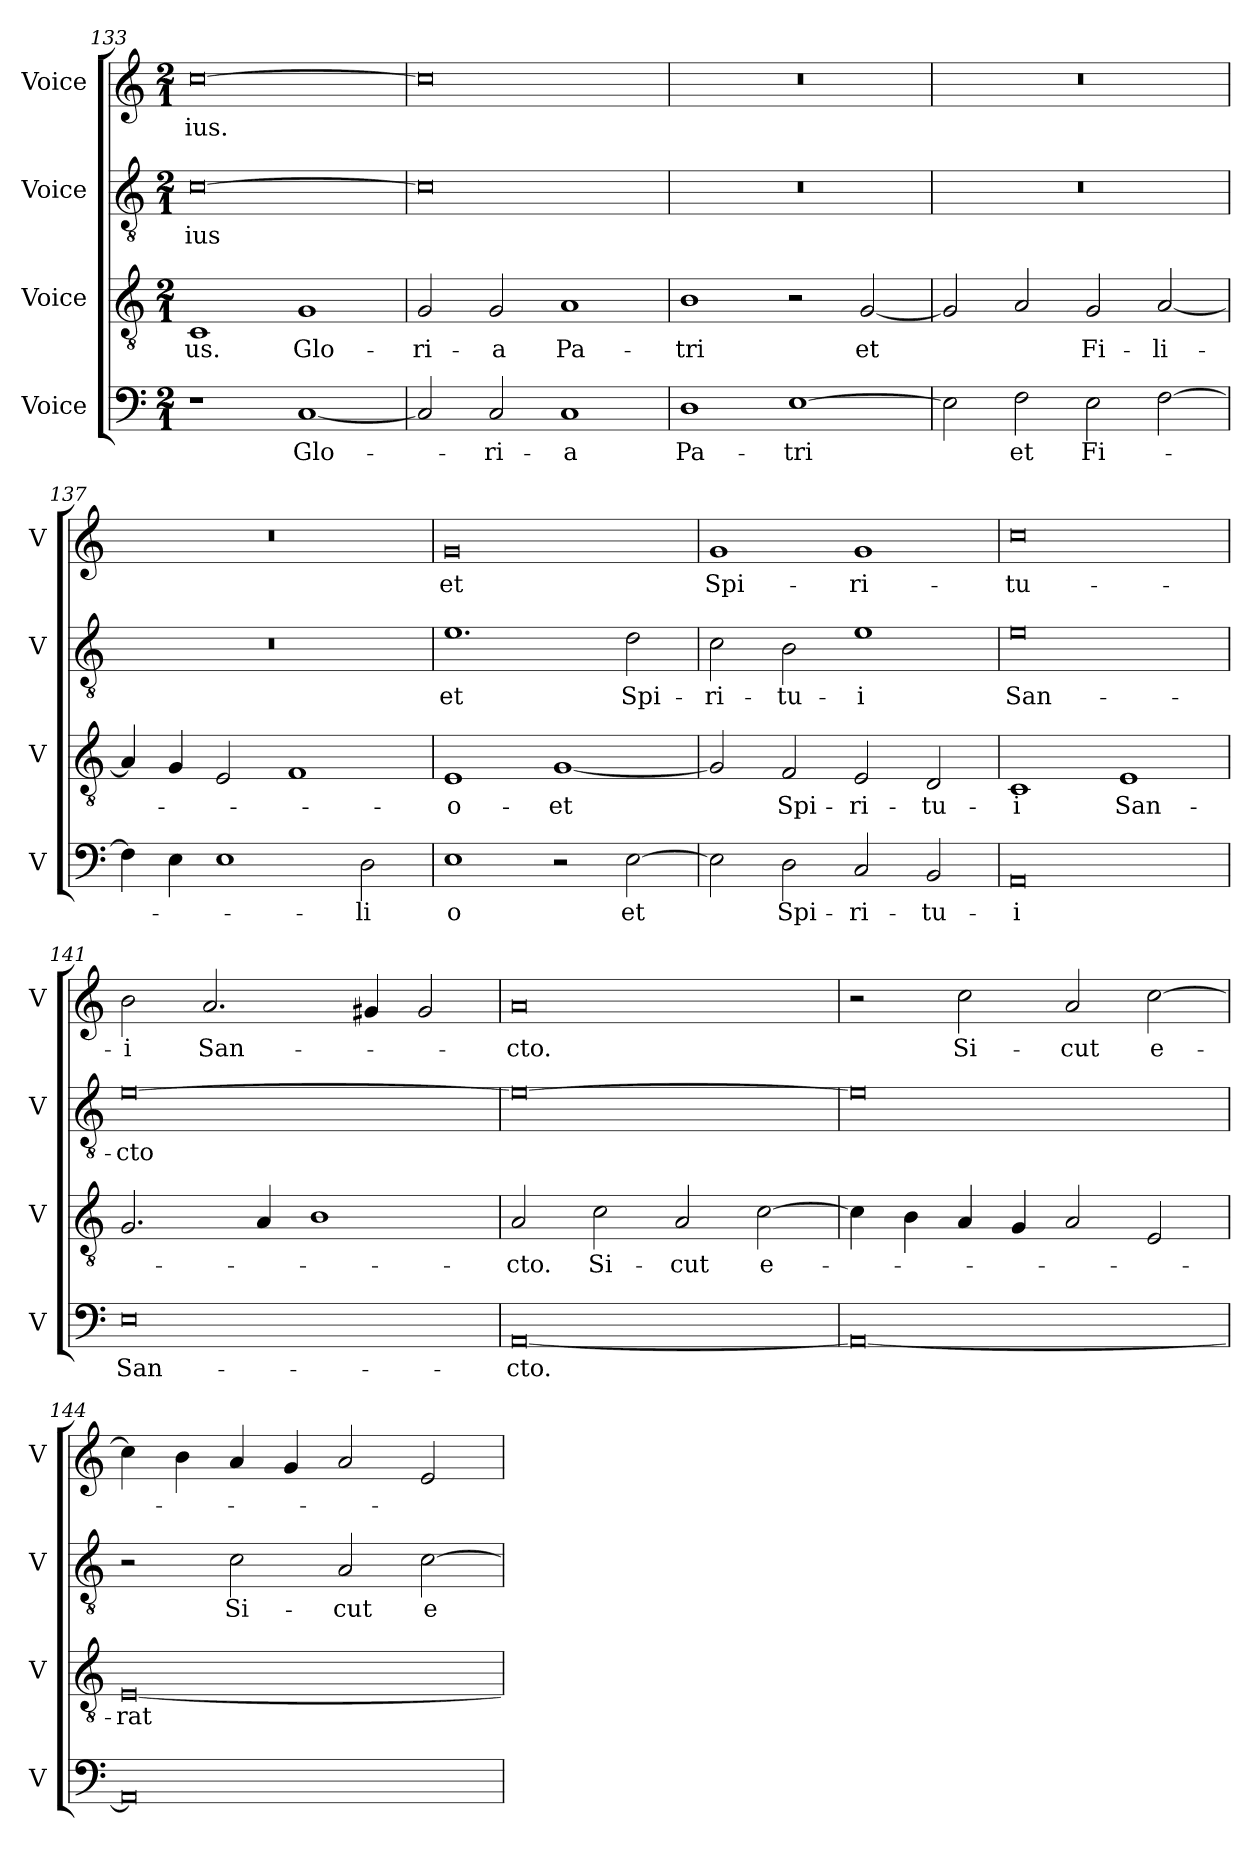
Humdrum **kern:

**kern	**text	**kern	**text	**kern	**text	**kern	**text
*part4	*part4	*part3	*part3	*part2	*part2	*part1	*part1
*staff4	*staff4	*staff3	*staff3	*staff2	*staff2	*staff1	*staff1
*I"Voice	*	*I"Voice	*	*I"Voice	*	*I"Voice	*
*I'V	*	*I'V	*	*I'V	*	*I'V	*
*clefF4	*	*clefGv2	*	*clefGv2	*	*clefG2	*
*k[]	*	*k[]	*	*k[]	*	*k[]	*
*M2/1	*	*M2/1	*	*M2/1	*	*M2/1	*
=133	=133	=133	=133	=133	=133	=133	=133
!	!	!	!LO:LY:b	!	!LO:LY:b	!	!LO:LY:b
1r	.	1C	-us.	[0c	-ius	[0cc	-ius.
!	!LO:LY:b	!	!LO:LY:b	!	!	!	!
[1C	Glo-	1G	Glo-	.	.	.	.
=134	=134	=134	=134	=134	=134	=134	=134
!	!	!	!LO:LY:b	!	!	!	!
2C/]	.	2G/	-ri-	0c]	.	0cc]	.
!	!LO:LY:b	!	!LO:LY:b	!	!	!	!
2C/	-ri-	2G/	-a	.	.	.	.
!	!LO:LY:b	!	!LO:LY:b	!	!	!	!
1C	-a	1A	Pa-	.	.	.	.
!!LO:PB:g=z
=135	=135	=135	=135	=135	=135	=135	=135
!	!LO:LY:b	!	!LO:LY:b	!	!	!	!
1D	Pa-	1B	-tri	0r	.	0r	.
!	!LO:LY:b	!	!	!	!	!	!
[1E	-tri	2r	.	.	.	.	.
!	!	!	!LO:LY:b	!	!	!	!
.	.	[2G/	et	.	.	.	.
=136	=136	=136	=136	=136	=136	=136	=136
2E\]	.	2G/]	.	0r	.	0r	.
!	!LO:LY:b	!	!	!	!	!	!
2F\	et	2A/	.	.	.	.	.
!	!LO:LY:b	!	!LO:LY:b	!	!	!	!
2E\	Fi-	2G/	Fi-	.	.	.	.
!	!	!	!LO:LY:b	!	!	!	!
[2F\	.	[2A/	-li-	.	.	.	.
=137	=137	=137	=137	=137	=137	=137	=137
4F\]	.	4A/]	.	0r	.	0r	.
4E\	.	4G/	.	.	.	.	.
1E	.	2E/	.	.	.	.	.
.	.	1F	.	.	.	.	.
!	!LO:LY:b	!	!	!	!	!	!
2D\	-li	.	.	.	.	.	.
=138	=138	=138	=138	=138	=138	=138	=138
!	!LO:LY:b	!	!LO:LY:b	!	!LO:LY:b	!	!LO:LY:b
1E	o	1E	-o-	1.e	et	0g	et
!	!	!	!LO:LY:b	!	!	!	!
2r	.	[1G	-et	.	.	.	.
!	!LO:LY:b	!	!	!	!LO:LY:b	!	!
[2E\	et	.	.	2d\	Spi-	.	.
!!LO:LB:g=z
=139	=139	=139	=139	=139	=139	=139	=139
!	!	!	!	!	!LO:LY:b	!	!LO:LY:b
2E\]	.	2G/]	.	2c\	-ri-	1g	Spi-
!	!LO:LY:b	!	!LO:LY:b	!	!LO:LY:b	!	!
2D\	Spi-	2F/	Spi-	2B\	-tu-	.	.
!	!LO:LY:b	!	!LO:LY:b	!	!LO:LY:b	!	!LO:LY:b
2C/	-ri-	2E/	-ri-	1e	-i	1g	-ri-
!	!LO:LY:b	!	!LO:LY:b	!	!	!	!
2BB/	-tu-	2D/	-tu-	.	.	.	.
=140	=140	=140	=140	=140	=140	=140	=140
!	!LO:LY:b	!	!LO:LY:b	!	!LO:LY:b	!	!LO:LY:b
0AA	-i	1C	-i	0e	San-	0cc	-tu-
!	!	!	!LO:LY:b	!	!	!	!
.	.	1E	San-	.	.	.	.
=141	=141	=141	=141	=141	=141	=141	=141
!	!LO:LY:b	!	!	!	!LO:LY:b	!	!LO:LY:b
0E	San-	2.G/	.	[0e	-cto	2b\	-i
!	!	!	!	!	!	!	!LO:LY:b
.	.	.	.	.	.	2.a/	San-
.	.	4A/	.	.	.	.	.
.	.	1B	.	.	.	.	.
.	.	.	.	.	.	4g#X/	.
.	.	.	.	.	.	2g#/	.
=142	=142	=142	=142	=142	=142	=142	=142
!	!LO:LY:b	!	!LO:LY:b	!	!	!	!LO:LY:b
[0AA	-cto.	2A/	-cto.	0e_	.	0a	-cto.
!	!	!	!LO:LY:b	!	!	!	!
.	.	2c\	Si-	.	.	.	.
!	!	!	!LO:LY:b	!	!	!	!
.	.	2A/	-cut	.	.	.	.
!	!	!	!LO:LY:b	!	!	!	!
.	.	[2c\	e-	.	.	.	.
!!LO:LB:g=z
=143	=143	=143	=143	=143	=143	=143	=143
0AA_	.	4c\]	.	0e]	.	2r	.
.	.	4B\	.	.	.	.	.
!	!	!	!	!	!	!	!LO:LY:b
.	.	4A/	.	.	.	2cc\	Si-
.	.	4G/	.	.	.	.	.
!	!	!	!	!	!	!	!LO:LY:b
.	.	2A/	.	.	.	2a/	-cut
!	!	!	!	!	!	!	!LO:LY:b
.	.	2E/	.	.	.	[2cc\	e-
=144	=144	=144	=144	=144	=144	=144	=144
!	!	!	!LO:LY:b	!	!	!	!
0AA]	.	[0E	-rat	2r	.	4cc\]	.
.	.	.	.	.	.	4b\	.
!	!	!	!	!	!LO:LY:b	!	!
.	.	.	.	2c\	Si-	4a/	.
.	.	.	.	.	.	4g/	.
!	!	!	!	!	!LO:LY:b	!	!
.	.	.	.	2A/	-cut	2a/	.
!	!	!	!	!	!LO:LY:b	!	!
.	.	.	.	[2c\	e-	2e/	.
=	=	=	=	=	=	=	=
*-	*-	*-	*-	*-	*-	*-	*-
